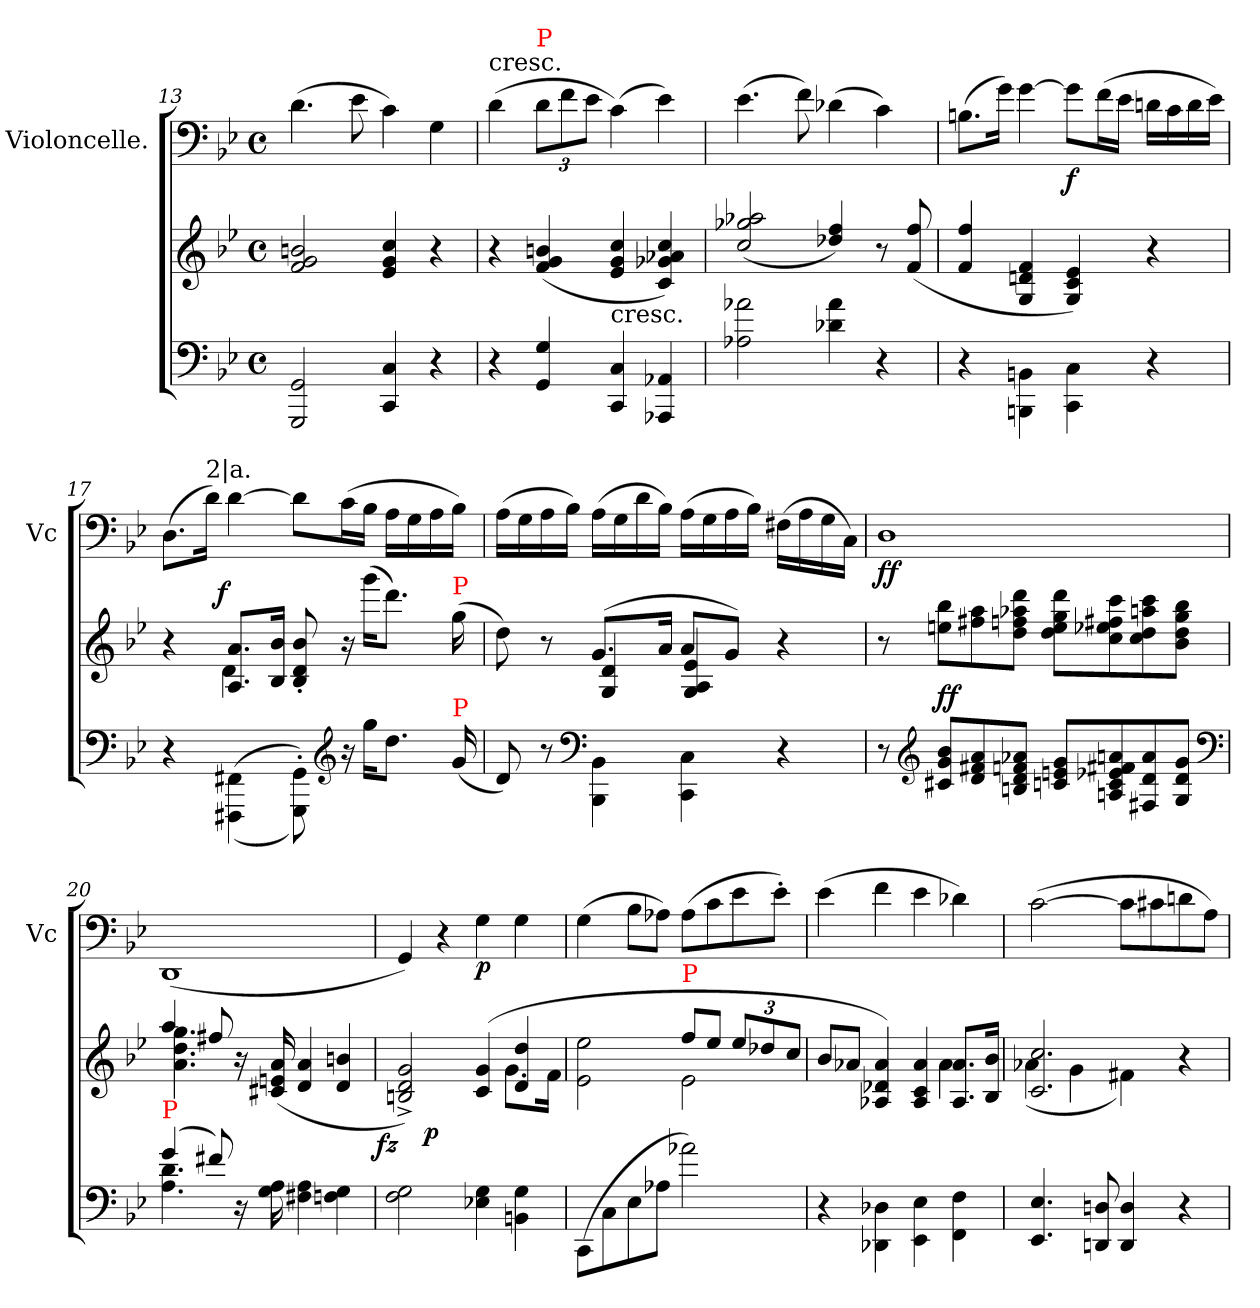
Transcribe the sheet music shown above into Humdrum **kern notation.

**kern	**kern	**dynam	**kern	**dynam
*part2	*part2	*part2	*part1	*part1
*staff3	*staff2	*staff2/3	*staff1	*staff1
*	*	*	*I"Violoncelle.	*
*	*	*	*I'Vc	*
*clefF4	*clefG2	*	*clefF4	*
*k[b-e-]	*k[b-e-]	*	*k[b-e-]	*
*M4/4	*M4/4	*	*M4/4	*
*met(c)	*met(c)	*	*met(c)	*
=13	=13	=13	=13	=13
2GG 2GGG	2bn 2g 2f	.	(>4.d!	.
.	.	.	8e-!	.
4C 4CC	4cc 4g 4e-	.	4c!)	.
4r	4r	.	4G!	.
=14	=14	=14	=14	=14
!	!	!	!LO:TX:t=cresc.	!
4r	4r	.	(>4d!	.
*	*	*	*Xbrackettup	*
!	!	!	!LO:TX:a:color=red:t=P	!
4G 4GG	(<4bn 4g 4f	.	12d!L	.
.	.	.	12f!	.
.	.	.	12e-!J	.
!	!LO:TX:b:t=cresc.	!	!	!
4C 4CC	4cc 4g 4e-	.	(>4c!)	.
4AA-X 4AAA-X	4cc 4a-X 4g-X 4c)	.	4e-!)	.
=15	=15	=15	=15	=15
2a-X 2A-X	(>2aa-X/ 2gg-X/ 2cc/	.	(>4.e-!	.
.	.	.	8f!)	.
4a-\ 4d-X\	4ff/ 4dd-X/)	.	(>4d-X!	.
4r	8r	.	4c!)	.
.	(>8ff/ 8f/	.	.	.
=16	=16	=16	=16	=16
4r	4ff/ 4f/	.	(>8.Bn!L	.
.	.	.	16g!Jk)	.
4BBn\ 4BBBn\	4f/ 4dn/ 4G/	.	[4g!	.
4C\ 4CC\	4e-/ 4c/ 4G/)	.	8g!L]	f
.	.	.	(>16f!L	.
.	.	.	16e-!JJ	.
4r	4r	.	16dn!LL	.
.	.	.	16c!	.
.	.	.	16d!	.
.	.	.	16e-!JJ)	.
=17	=17	=17	=17	=17
*	*^	*	*	*
4r	4ryy	4r	.	(>8.D!L	.
!	!	!	!	!LO:TX:a:t=2|a.	!
.	.	.	.	16d!Jk)	.
!	!	!	!LO:DY:a:rj	!	!
(<(>4FF#X\ 4FFF#X\	8.a/ 8.A/L	4d)	f	[4d!	.
.	16b-/ 16B-/Jk	.	.	.	.
8GG'>\ 8GGG'>\))	(>8b-'< 8d'< 8B-'<	2ryy	.	8d!L]	.
*clefG2	*	*	*	*	*
16r	16r	.	.	(>16c!L	.
16ggKL	(>16ggg\KL	.	.	16B-!JJ	.
8.ddJ	8.dddJ)	.	.	16A!LL	.
.	.	.	.	16G!	.
.	.	.	.	16A!	.
!	!LO:TX:a:color=red:t=P	!	!	!	!
!LO:TX:a:color=red:t=P	!	!	!	!	!
(<16g/	(>16gg\	.	.	16B-!JJ)	.
=18	=18	=18	=18	=18	=18
8d/)	8dd\)	4ryy	.	(>16A!LL	.
.	.	.	.	16G!	.
8r	8r	.	.	16A!	.
.	.	.	.	16B-!JJ)	.
*clefF4	*	*	*	*	*
4BB-\ 4BBB-\	(>8.gL	4d/ 4G/	.	(>16A!LL	.
.	.	.	.	16G!	.
.	.	.	.	16d!	.
.	16aJk	.	.	16B-!JJ)	.
4C\ 4CC\	8aL	4e-/ 4A/ 4G/	.	(>16A!LL	.
.	.	.	.	16G!	.
.	8gJ)	.	.	16A!	.
.	.	.	.	16B-!JJ)	.
4r	4r	4ryy	.	(>16F#X!LL	.
.	.	.	.	16A!	.
.	.	.	.	16G!	.
.	.	.	.	16C!JJ)	.
*	*v	*v	*	*	*
=19	=19	=19	=19	=19
8r	8r	.	1D!	ff
*clefG2	*	*	*	*
8b- 8g 8c#XL	8bb- 8eenL	ff	.	.
8a 8f#X 8d	8aa 8ff#X	.	.	.
8a-X 8fn 8d 8BnJ	8ddd 8aa-X 8ffn 8ddJ	.	.	.
8g 8en 8cnL	8ddd 8gg 8ee 8ddL	.	.	.
8an 8f#X 8e-X 8c 8An	8ccc 8ff#X 8ee-X 8cc	.	.	.
8a 8d 8F#X	8ccc 8aan 8dd 8cc	.	.	.
8g 8d 8GJ	8bb- 8gg 8dd 8b-J	.	.	.
*clefF4	*	*	*	*
=20	=20	=20	=20	=20
*^	*	*	*	*
!LO:TX:a:color=red:t=P	!	!	!	!	!
!	!	!LO:N:vis=4.	!	!	!
*	*	*^	*	*	*
(>4g	4.d 4.A	4aa	4.gg\ 4.dd\ 4.a\	.	(<1DD!	.
8f#X)	.	8ff#X/	.	.	.	.
8ryy	16r	16r	8ryy	.	.	.
.	16A\ 16G\	(<16a 16en 16c#X	.	.	.	.
2ryy	4A\ 4F#X\	4a 4d	2ryy	.	.	.
.	4G\ 4Fn\	4bn 4d	.	.	.	.
=21	=21	=21	=21	=21	=21	=21
!	!	!	!	!LO:DY:rj	!	!
*v	*v	*	*^	*	*	*
2G 2F	2g^< 2d^< 2Bn^<)	2ryy	4ryy	fz	4GG!)	.
!	!	!	!	!LO:DY:rj	!	!
.	.	.	2.ryy	p	4r	.
4G 4E-X	(>4g 4c	4ryy	.	.	4G!	p
4G 4BBn	4dd 4d	8.gL	.	.	4G!	.
.	.	16fJk	.	.	.	.
*	*	*v	*v	*	*	*
=22	=22	=22	=22	=22	=22
(>8CCL	2ee-\ 2e-\	2ryy	.	(>4G!	.
8C\	.	.	.	.	.
8E-	.	.	.	8B-!L	.
8A-XJ	.	.	.	8A-X!J)	.
!	!LO:TX:a:color=red:t=P	!	!	!	!
2a-X)	8ffL	2e-	.	(>8A-!L	.
.	8ee-J	.	.	8c!	.
*	*Xbrackettup	*	*	*	*
.	12ee-L	.	.	8e-!	.
.	12dd-X	.	.	.	.
.	.	.	.	8e-'>!J)	.
.	12ccJ	.	.	.	.
=23	=23	=23	=23	=23	=23
4r	8b-L	2ryy	.	(>4e-!	.
.	8a-XJ	.	.	.	.
4D-X\ 4DD-X\	4a-/ 4d-X/ 4A-X/)	.	.	4f!	.
4E-\ 4EE-\	4a-/ 4c/ 4A-/	4ryy	.	4e-!	.
4F\ 4FF\	8.a-/ 8.A-/L	4a-\	.	4d-X!)	.
.	16b-/ 16B-/Jk	.	.	.	.
=24	=24	=24	=24	=24	=24
4.E- 4.EE-	2.cc 2.c	(>4a-X	.	(>[2c!	.
.	.	4g	.	.	.
8Dn 8DDn	.	.	.	.	.
4D 4DD	.	4f#X)	.	8c!L]	.
.	.	.	.	8c#X!	.
4r	4r	4ryy	.	8dn!	.
.	.	.	.	8A!J)	.
*	*v	*v	*	*	*
=	=	=	=	=
*-	*-	*-	*-	*-
